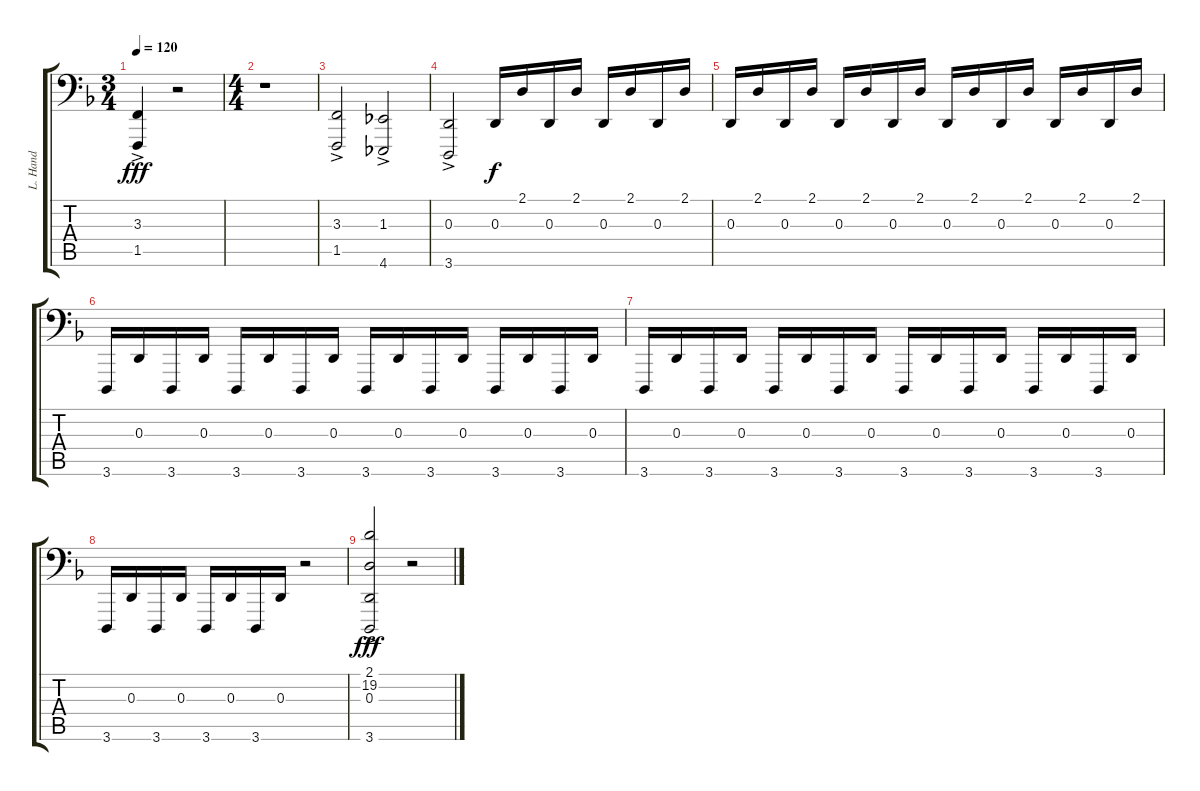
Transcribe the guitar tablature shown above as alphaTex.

\track ("L. Hand" "L. Hand") {instrument acousticgrandpiano}
\staff {score tabs}
\tuning (C3 G2 D2 A1 E1 B0) {hide}
\ts (3 4)
\tempo 120
\clef f4
\ks f
(3.3{ac} 1.5{ac}).4{dy fff} r.2 |
\ts (4 4)
r.1 |
(3.3{ac} 1.5{ac}).2{volume 14} (1.3{ac} 4.6{ac}).2{volume 15} |
(0.3{ac} 3.6{ac}).2{volume 16} 0.3.16{dy f} 2.1.16 0.3.16 2.1.16 0.3.16 2.1.16 0.3.16 2.1.16 |
0.3.16 2.1.16 0.3.16 2.1.16 0.3.16 2.1.16 0.3.16 2.1.16 0.3.16 2.1.16 0.3.16 2.1.16 0.3.16 2.1.16 0.3.16 2.1.16 |
3.6.16{volume 14} 0.3.16 3.6.16 0.3.16 3.6.16 0.3.16 3.6.16 0.3.16 3.6.16 0.3.16 3.6.16 0.3.16 3.6.16 0.3.16 3.6.16 0.3.16 |
3.6.16 0.3.16 3.6.16 0.3.16 3.6.16 0.3.16 3.6.16 0.3.16 3.6.16 0.3.16 3.6.16 0.3.16 3.6.16 0.3.16 3.6.16 0.3.16 |
3.6.16 0.3.16 3.6.16 0.3.16 3.6.16 0.3.16 3.6.16 0.3.16 r.2 |
(2.1{ac} 19.2{ac} 0.3{ac} 3.6{ac}).2{dy fff volume 16} r.2
